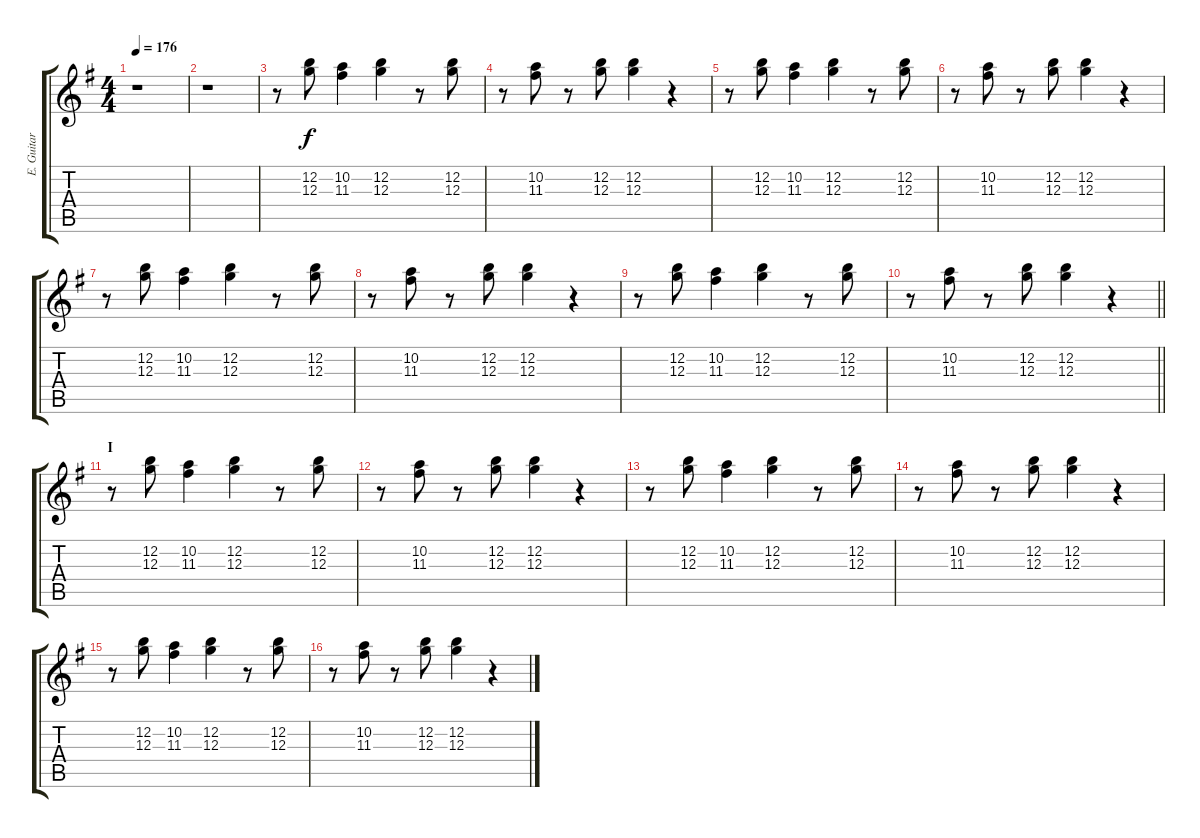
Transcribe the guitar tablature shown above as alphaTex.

\track ("E. Guitar III" "E. Guitar ") {instrument electricguitarclean}
\staff {score tabs}
\tuning (E4 B3 G3 D3 A2 E2) {hide}
\ts (4 4)
\tempo 176
\clef g2
\ks g
r.1{dy f} |
r.1 |
r.8 (12.2 12.3).8 (10.2 11.3).4 (12.2 12.3).4 r.8 (12.2 12.3).8 |
r.8 (10.2 11.3).8 r.8 (12.2 12.3).8 (12.2 12.3).4 r.4 |
r.8 (12.2 12.3).8 (10.2 11.3).4 (12.2 12.3).4 r.8 (12.2 12.3).8 |
r.8 (10.2 11.3).8 r.8 (12.2 12.3).8 (12.2 12.3).4 r.4 |
r.8 (12.2 12.3).8 (10.2 11.3).4 (12.2 12.3).4 r.8 (12.2 12.3).8 |
r.8 (10.2 11.3).8 r.8 (12.2 12.3).8 (12.2 12.3).4 r.4 |
r.8 (12.2 12.3).8 (10.2 11.3).4 (12.2 12.3).4 r.8 (12.2 12.3).8 |
\barLineRight lightlight
r.8 (10.2 11.3).8 r.8 (12.2 12.3).8 (12.2 12.3).4 r.4 |
\section ("" "I")
r.8 (12.2 12.3).8 (10.2 11.3).4 (12.2 12.3).4 r.8 (12.2 12.3).8 |
r.8 (10.2 11.3).8 r.8 (12.2 12.3).8 (12.2 12.3).4 r.4 |
r.8 (12.2 12.3).8 (10.2 11.3).4 (12.2 12.3).4 r.8 (12.2 12.3).8 |
r.8 (10.2 11.3).8 r.8 (12.2 12.3).8 (12.2 12.3).4 r.4 |
r.8 (12.2 12.3).8 (10.2 11.3).4 (12.2 12.3).4 r.8 (12.2 12.3).8 |
r.8 (10.2 11.3).8 r.8 (12.2 12.3).8 (12.2 12.3).4 r.4
